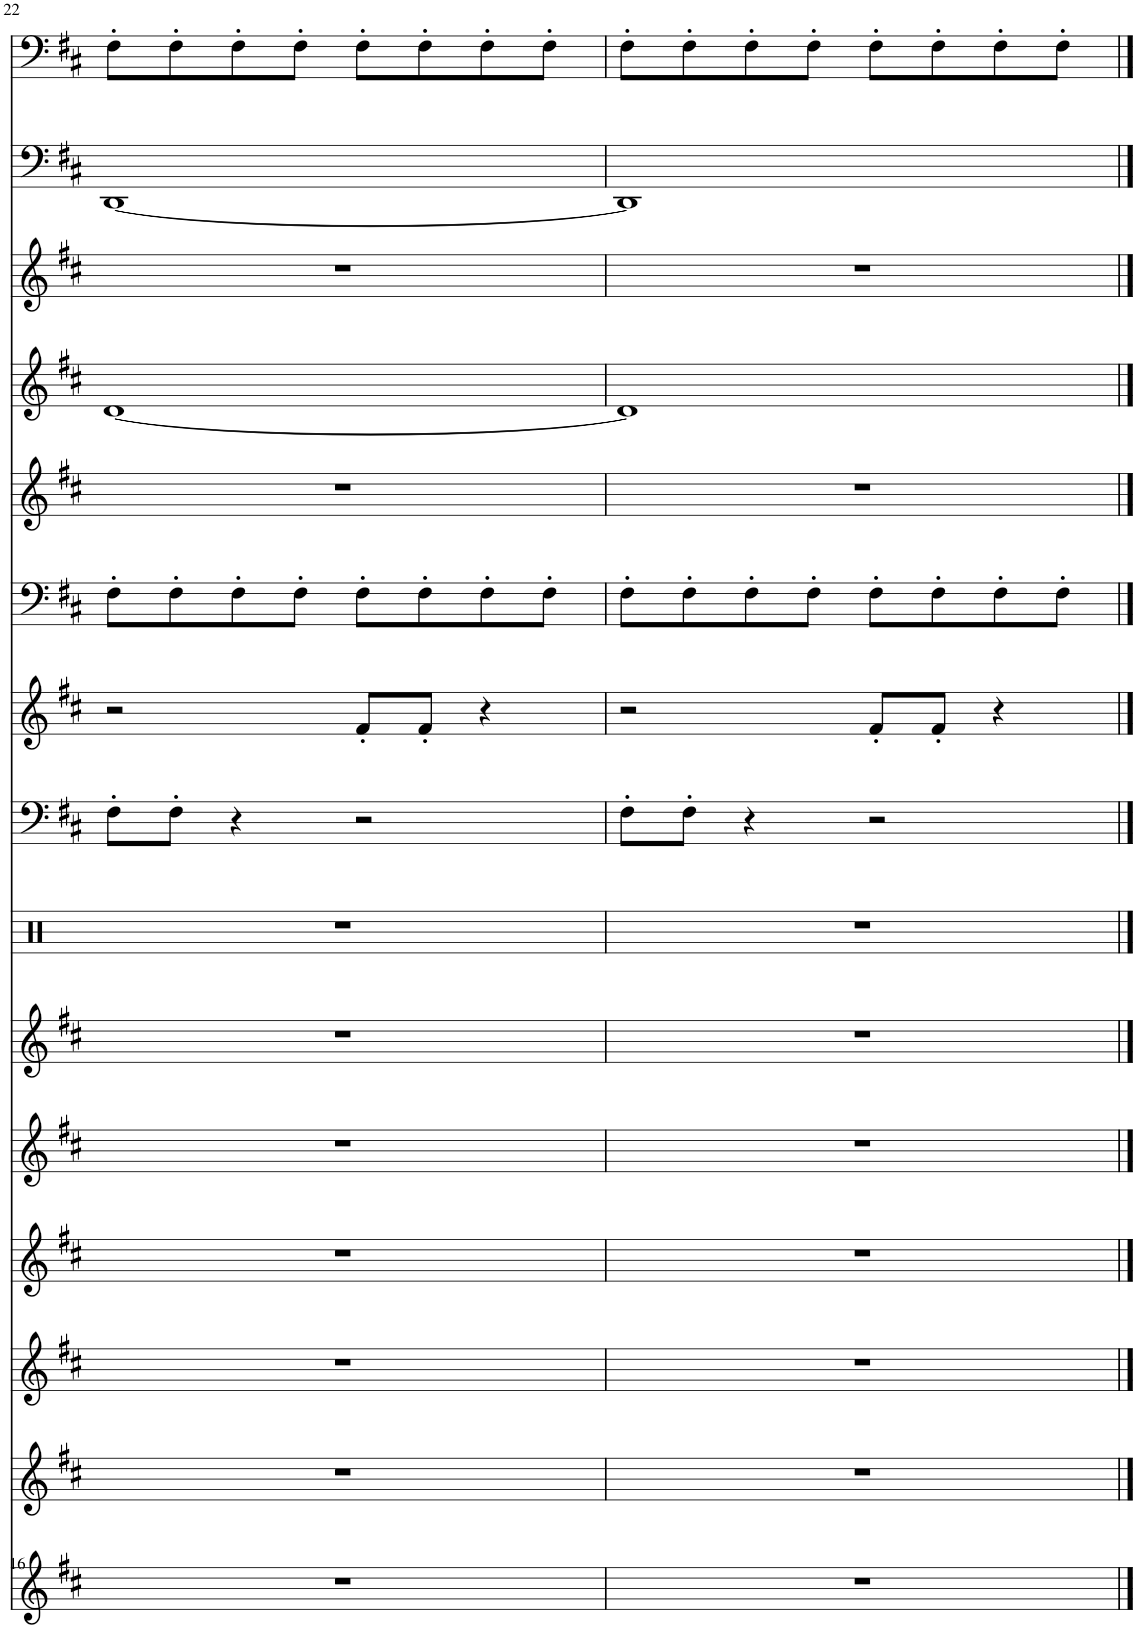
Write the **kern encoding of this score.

**kern	**kern	**kern	**kern	**kern	**kern	**kern	**kern	**kern	**kern	**kern	**kern	**kern	**kern	**kern
*part15	*part14	*part13	*part12	*part11	*part10	*part9	*part8	*part7	*part6	*part5	*part4	*part3	*part2	*part1
*staff15	*staff14	*staff13	*staff12	*staff11	*staff10	*staff9	*staff8	*staff7	*staff6	*staff5	*staff4	*staff3	*staff2	*staff1
*I"Seashore	*I"Sweep Pad	*I"Helicopter	*I"Strings 1	*I"Echoes	*I"Brightness	*I"Percussion	*I"Bass Lead	*I"Athmosphere	*I"Polysynth Pad	*I"Saw Wave	*I"Tenor Sax	*I"Jazz Guitar	*I"Synth Bass 2	*I"Bass Lead, aud_mb1326
*	*	*	*I'Str	*	*	*	*	*	*	*	*I'T Sax	*	*	*
!!LO:PB:g=z
*clefG2	*clefG2	*clefG2	*clefG2	*clefG2	*clefG2	*clefX	*clefG2	*clefG2	*clefF4	*clefG2	*clefG2	*clefG2	*clefF4	*clefG2
*	*	*	*	*	*	*	*	*	*	*	*Trd8c14	*	*	*
*k[f#c#]	*k[f#c#]	*k[f#c#]	*k[f#c#]	*k[f#c#]	*k[f#c#]	*k[]	*k[f#c#]	*k[f#c#]	*k[f#c#]	*k[f#c#]	*k[f#c#]	*k[f#c#]	*k[f#c#]	*k[f#c#]
*M4/4	*M4/4	*M4/4	*M4/4	*M4/4	*M4/4	*M4/4	*M4/4	*M4/4	*M4/4	*M4/4	*M4/4	*M4/4	*M4/4	*M4/4
=22	=22	=22	=22	=22	=22	=22	=22	=22	=22	=22	=22	=22	=22	=22
1r	1r	1r	1r	1r	1r	1r	8F#'\L	2r	8F#'\L	1r	[1d	1r	[1DD	8F#'\L
.	.	.	.	.	.	.	8F#'\J	.	8F#'\	.	.	.	.	8F#'\
.	.	.	.	.	.	.	4r	.	8F#'\	.	.	.	.	8F#'\
.	.	.	.	.	.	.	.	.	8F#'\J	.	.	.	.	8F#'\J
.	.	.	.	.	.	.	2r	8f#'/L	8F#'\L	.	.	.	.	8F#'\L
.	.	.	.	.	.	.	.	8f#'/J	8F#'\	.	.	.	.	8F#'\
.	.	.	.	.	.	.	.	4r	8F#'\	.	.	.	.	8F#'\
.	.	.	.	.	.	.	.	.	8F#'\J	.	.	.	.	8F#'\J
=23	=23	=23	=23	=23	=23	=23	=23	=23	=23	=23	=23	=23	=23	=23
1r	1r	1r	1r	1r	1r	1r	8F#'\L	2r	8F#'\L	1r	1d]	1r	1DD]	8F#'\L
.	.	.	.	.	.	.	8F#'\J	.	8F#'\	.	.	.	.	8F#'\
.	.	.	.	.	.	.	4r	.	8F#'\	.	.	.	.	8F#'\
.	.	.	.	.	.	.	.	.	8F#'\J	.	.	.	.	8F#'\J
.	.	.	.	.	.	.	2r	8f#'/L	8F#'\L	.	.	.	.	8F#'\L
.	.	.	.	.	.	.	.	8f#'/J	8F#'\	.	.	.	.	8F#'\
.	.	.	.	.	.	.	.	4r	8F#'\	.	.	.	.	8F#'\
.	.	.	.	.	.	.	.	.	8F#'\J	.	.	.	.	8F#'\J
==	==	==	==	==	==	==	==	==	==	==	==	==	==	==
*-	*-	*-	*-	*-	*-	*-	*-	*-	*-	*-	*-	*-	*-	*-
